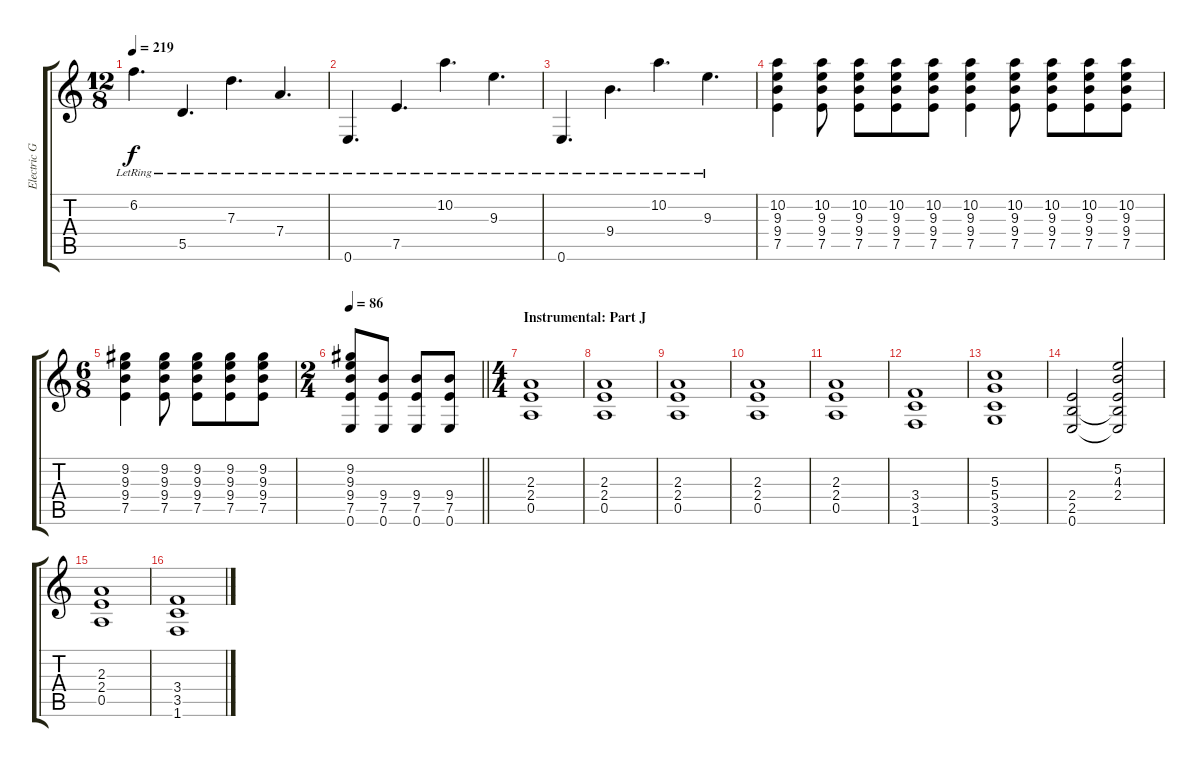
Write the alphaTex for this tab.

\track ("Electric Guitar I" "Electric G") {instrument distortionguitar}
\staff {score tabs}
\tuning (E4 B3 G3 D3 A2 E2) {hide}
\ts (12 8)
\tempo 219
\clef g2
\ks c
6.2{lr}.4{d dy f} 5.5{lr}.4{d} 7.3{lr}.4{d} 7.4{lr}.4{d} |
0.6{lr}.4{d} 7.5{lr}.4{d} 10.2{lr}.4{d} 9.3{lr}.4{d} |
0.6{lr}.4{d} 9.4{lr}.4{d} 10.2{lr}.4{d} 9.3{lr}.4{d} |
(10.2 9.3 9.4 7.5).4 (10.2 9.3 9.4 7.5).8 (10.2 9.3 9.4 7.5).8 (10.2 9.3 9.4 7.5).8 (10.2 9.3 9.4 7.5).8 (10.2 9.3 9.4 7.5).4 (10.2 9.3 9.4 7.5).8 (10.2 9.3 9.4 7.5).8 (10.2 9.3 9.4 7.5).8 (10.2 9.3 9.4 7.5).8 |
\ts (6 8)
(9.2 9.3 9.4 7.5).4 (9.2 9.3 9.4 7.5).8 (9.2 9.3 9.4 7.5).8 (9.2 9.3 9.4 7.5).8 (9.2 9.3 9.4 7.5).8 |
\ts (2 4)
\tempo 86
\barLineRight lightlight
(9.2 9.3 9.4 7.5 0.6).8 (9.4 7.5 0.6).8 (9.4 7.5 0.6).8 (9.4 7.5 0.6).8 |
\ts (4 4)
\section ("" "Instrumental: Part J")
(2.3 2.4 0.5).1 |
(2.3 2.4 0.5).1 |
(2.3 2.4 0.5).1 |
(2.3 2.4 0.5).1 |
(2.3 2.4 0.5).1 |
(3.4 3.5 1.6).1 |
(5.3 5.4 3.5 3.6).1 |
(2.4 2.5 0.6).2 (5.2 4.3 2.4 2.5{t} 0.6{t}).2 |
(2.3 2.4 0.5).1 |
(3.4 3.5 1.6).1
